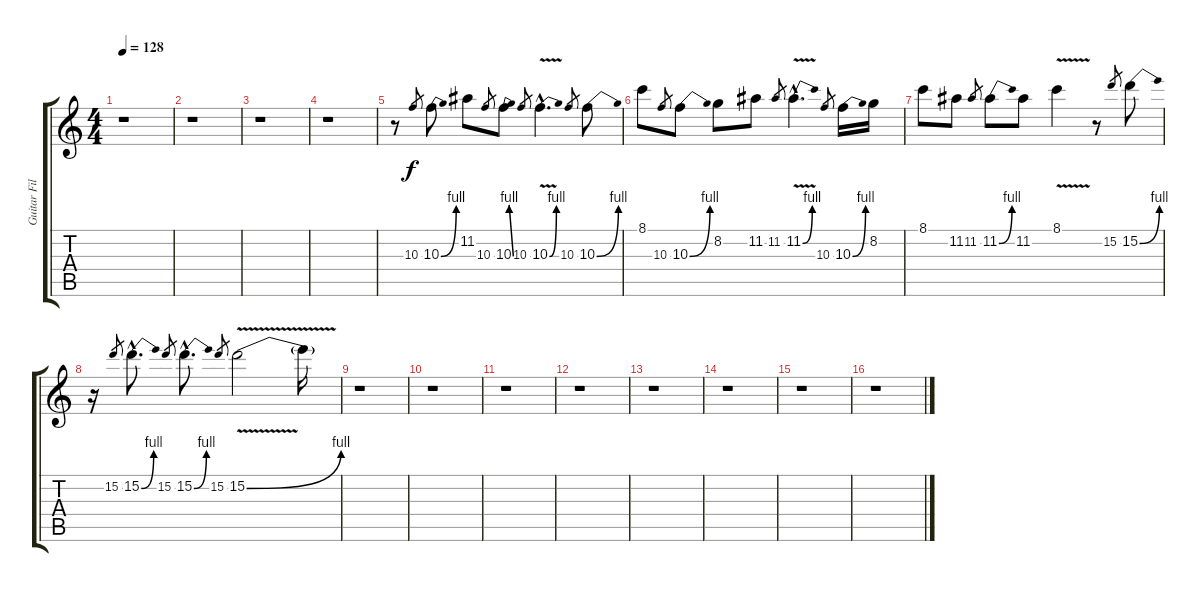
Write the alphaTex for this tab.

\track ("Guitar Fill" "Guitar Fil") {instrument distortionguitar}
\staff {score tabs}
\tuning (E4 B3 G3 D3 A2 E2) {hide}
\ts (4 4)
\tempo 128
\clef g2
\ks c
r.1{dy f} |
r.1 |
r.1 |
r.1 |
r.8 10.3.8{gr} 10.3{be (bend 0 0 60 4)}.8 11.2.8 10.3.8{gr} 10.3{be (bend 0 0 60 4)}.8 10.3.8{gr} 10.3{be (bend 0 0 60 4) v hac}.4{d} 10.3.8{gr} 10.3{be (bend 0 0 60 4)}.8 |
8.1.8 10.3.8{gr} 10.3{be (bend 0 0 60 4)}.8 8.2.8 11.2.8 11.2.8{gr} 11.2{be (bend 0 0 60 4) v hac}.4{d} 10.3.8{gr} 10.3{be (bend 0 0 60 4)}.16 8.2.16 |
8.1.8 11.2.8 11.2.8{gr} 11.2{be (bend 0 0 60 4)}.8 11.2.8 8.1{v}.4 r.8 15.2.8{gr} 15.2{be (bend 0 0 60 4)}.8 |
r.16 15.2.8{gr} 15.2{be (bend 0 0 60 4) hac}.8{d} 15.2.8{gr} 15.2{be (bend 0 0 60 4) hac}.8{d} 15.2.8{gr} 15.2{be (bend 0 0 60 4) v}.2 15.2{t}.16 |
r.1 |
r.1 |
r.1 |
r.1 |
r.1 |
r.1 |
r.1 |
r.1
